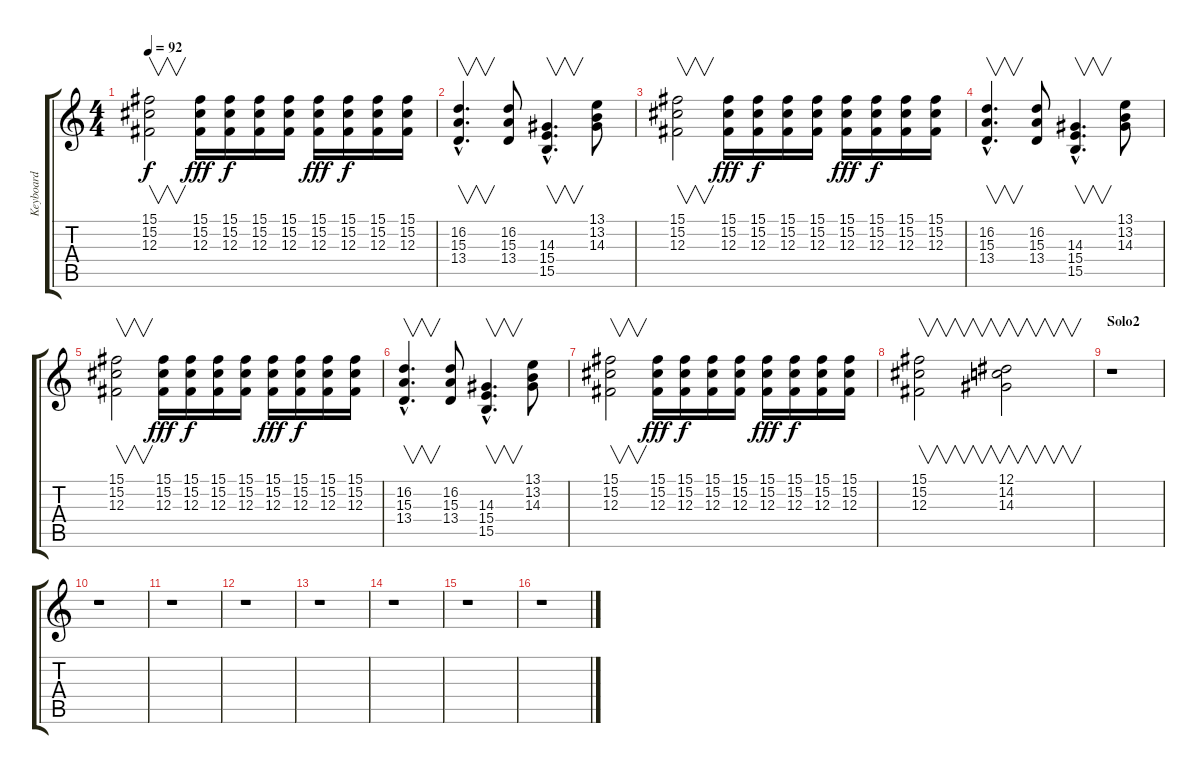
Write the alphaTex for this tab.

\track ("Keyboard" "Keyboard") {instrument rockorgan}
\staff {score tabs}
\tuning (Eb4 Bb3 Gb3 Db3 Ab2 Eb2) {hide}
\ts (4 4)
\tempo 92
\clef g2
\ks c
(15.1 15.2 12.3).2{v dy f} (15.1 15.2 12.3).16{dy fff} (15.1 15.2 12.3).16{dy f} (15.1 15.2 12.3).16 (15.1 15.2 12.3).16 (15.1 15.2 12.3).16{dy fff} (15.1 15.2 12.3).16{dy f} (15.1 15.2 12.3).16 (15.1 15.2 12.3).16 |
(16.2{hac} 15.3{hac} 13.4{hac}).4{v d} (16.2 15.3 13.4).8 (14.3{hac} 15.4{hac} 15.5{hac}).4{v d} (13.1 13.2 14.3).8 |
(15.1 15.2 12.3).2{v} (15.1 15.2 12.3).16{dy fff} (15.1 15.2 12.3).16{dy f} (15.1 15.2 12.3).16 (15.1 15.2 12.3).16 (15.1 15.2 12.3).16{dy fff} (15.1 15.2 12.3).16{dy f} (15.1 15.2 12.3).16 (15.1 15.2 12.3).16 |
(16.2{hac} 15.3{hac} 13.4{hac}).4{v d} (16.2 15.3 13.4).8 (14.3{hac} 15.4{hac} 15.5{hac}).4{v d} (13.1 13.2 14.3).8 |
(15.1 15.2 12.3).2{v} (15.1 15.2 12.3).16{dy fff} (15.1 15.2 12.3).16{dy f} (15.1 15.2 12.3).16 (15.1 15.2 12.3).16 (15.1 15.2 12.3).16{dy fff} (15.1 15.2 12.3).16{dy f} (15.1 15.2 12.3).16 (15.1 15.2 12.3).16 |
(16.2{hac} 15.3{hac} 13.4{hac}).4{v d} (16.2 15.3 13.4).8 (14.3{hac} 15.4{hac} 15.5{hac}).4{v d} (13.1 13.2 14.3).8 |
(15.1 15.2 12.3).2{v} (15.1 15.2 12.3).16{dy fff} (15.1 15.2 12.3).16{dy f} (15.1 15.2 12.3).16 (15.1 15.2 12.3).16 (15.1 15.2 12.3).16{dy fff} (15.1 15.2 12.3).16{dy f} (15.1 15.2 12.3).16 (15.1 15.2 12.3).16 |
(15.1 15.2 12.3).2{v} (12.1 14.2 14.3).2{v} |
\section ("" "Solo2")
r.1 |
r.1 |
r.1 |
r.1 |
r.1 |
r.1 |
r.1 |
r.1
